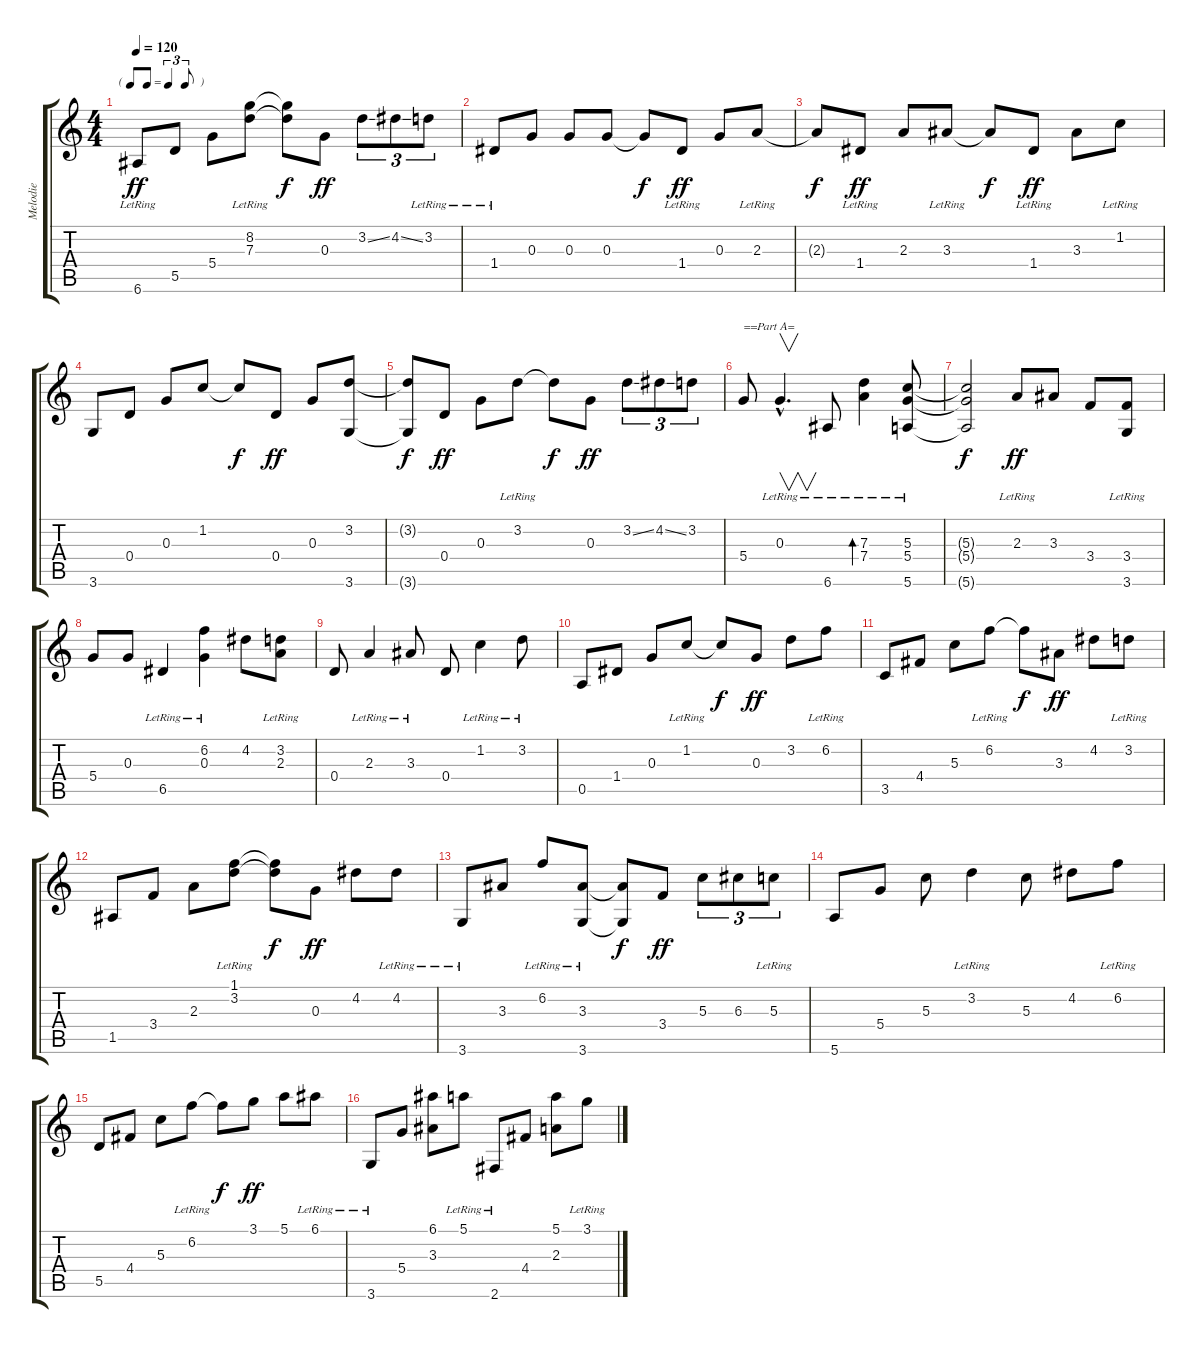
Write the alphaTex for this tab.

\track ("Melodie" "Melodie") {instrument electricbasspick}
\staff {score tabs}
\tuning (E4 B3 G3 D3 A2 E2) {hide}
\ts (4 4)
\tf triplet8th
\tempo 120
\clef g2
\ks c
6.6{lr}.8{dy ff} 5.5.8 5.4.8 (8.2{lr} 7.3{lr}).8 (8.2{t} 7.3{t}).8{dy f} 0.3.8{dy ff} 3.2{ss}.8{tu (3 2)} 4.2{ss}.8{tu (3 2)} 3.2{lr}.8{tu (3 2)} |
1.4{lr}.8 0.3.8 0.3.8 0.3.8 0.3{t}.8{dy f} 1.4{lr}.8{dy ff} 0.3.8 2.3{lr}.8 |
2.3{t}.8{dy f} 1.4{lr}.8{dy ff} 2.3.8 3.3{lr}.8 3.3{t}.8{dy f} 1.4{lr}.8{dy ff} 3.3.8 1.2{lr}.8 |
3.6.8 0.4.8 0.3.8 1.2.8 1.2{t}.8{dy f} 0.4.8{dy ff} 0.3.8 (3.2 3.6).8 |
(3.2{t} 3.6{t}).8{dy f} 0.4.8{dy ff} 0.3.8 3.2{lr}.8 3.2{t}.8{dy f} 0.3.8{dy ff} 3.2{ss}.8{tu (3 2)} 4.2{ss}.8{tu (3 2)} 3.2.8{tu (3 2)} |
5.4.8{txt "==Part A="} 0.3{hac lr}.4{v d} 6.6{lr}.8 (7.3 7.4{lr}).4{bd 240} (5.3{lr} 5.4{lr} 5.6{lr}).8 |
(5.3{t} 5.4{t} 5.6{t}).2{dy f} 2.3{lr}.8{dy ff} 3.3.8 3.4.8 (3.4{lr} 3.6{lr}).8 |
5.4.8 0.3.8 6.5{lr}.4 (6.2 0.3{lr}).4 4.2.8 (3.2{lr} 2.3{lr}).8 |
0.4.8 2.3{lr}.4 3.3{lr}.8 0.4.8 1.2{lr}.4 3.2{lr}.8 |
0.5.8 1.4.8 0.3.8 1.2{lr}.8 1.2{t}.8{dy f} 0.3.8{dy ff} 3.2.8 6.2{lr}.8 |
3.5.8 4.4.8 5.3.8 6.2{lr}.8 6.2{t}.8{dy f} 3.3.8{dy ff} 4.2.8 3.2{lr}.8 |
1.5.8 3.4.8 2.3.8 (1.1{lr} 3.2{lr}).8 (1.1{t} 3.2{t}).8{dy f} 0.3.8{dy ff} 4.2.8 4.2{lr}.8 |
3.6{lr}.8 3.3.8 6.2{lr}.8 (3.3{lr} 3.6{lr}).8 (3.3{t} 3.6{t}).8{dy f} 3.4.8{dy ff} 5.3.8{tu (3 2)} 6.3.8{tu (3 2)} 5.3{lr}.8{tu (3 2)} |
5.6.8 5.4.8 5.3.8 3.2{lr}.4 5.3.8 4.2.8 6.2{lr}.8 |
5.5.8 4.4.8 5.3.8 6.2{lr}.8 6.2{t}.8{dy f} 3.1.8{dy ff} 5.1.8 6.1{lr}.8 |
3.6{lr}.8 5.4.8 (6.1 3.3).8 5.1{lr}.8 2.6{lr}.8 4.4.8 (5.1 2.3).8 3.1{lr}.8
